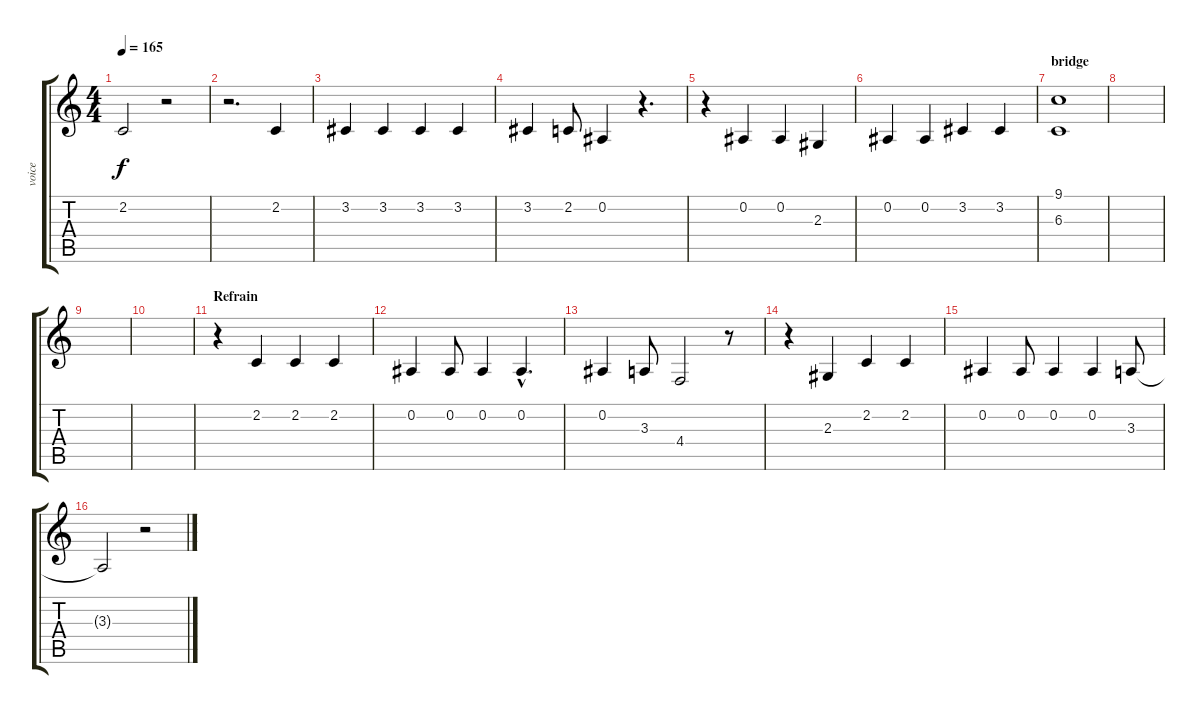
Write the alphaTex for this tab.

\track ("voice" "voice") {instrument lead2sawtooth}
\staff {score tabs}
\tuning (Eb4 Bb3 Gb3 Db3 Ab2 Eb2) {hide}
\ts (4 4)
\tempo 165
\clef g2
\ks c
2.2{t}.2{dy f} r.2 |
r.2{d} 2.2.4 |
3.2.4 3.2.4 3.2.4 3.2.4 |
3.2.4 2.2.8 0.2.4 r.4{d} |
r.4 0.2.4 0.2.4 2.3.4 |
0.2.4 0.2.4 3.2.4 3.2.4 |
\section ("" "bridge")
(9.1 6.3).1 |
|
|
|
\section ("" "Refrain")
r.4 2.2.4 2.2.4 2.2.4 |
0.2.4 0.2.8 0.2.4 0.2{hac}.4{d} |
0.2.4 3.3.8 4.4.2 r.8 |
r.4 2.3.4 2.2.4 2.2.4 |
0.2.4 0.2.8 0.2.4 0.2.4 3.3.8 |
3.3{t}.2 r.2
